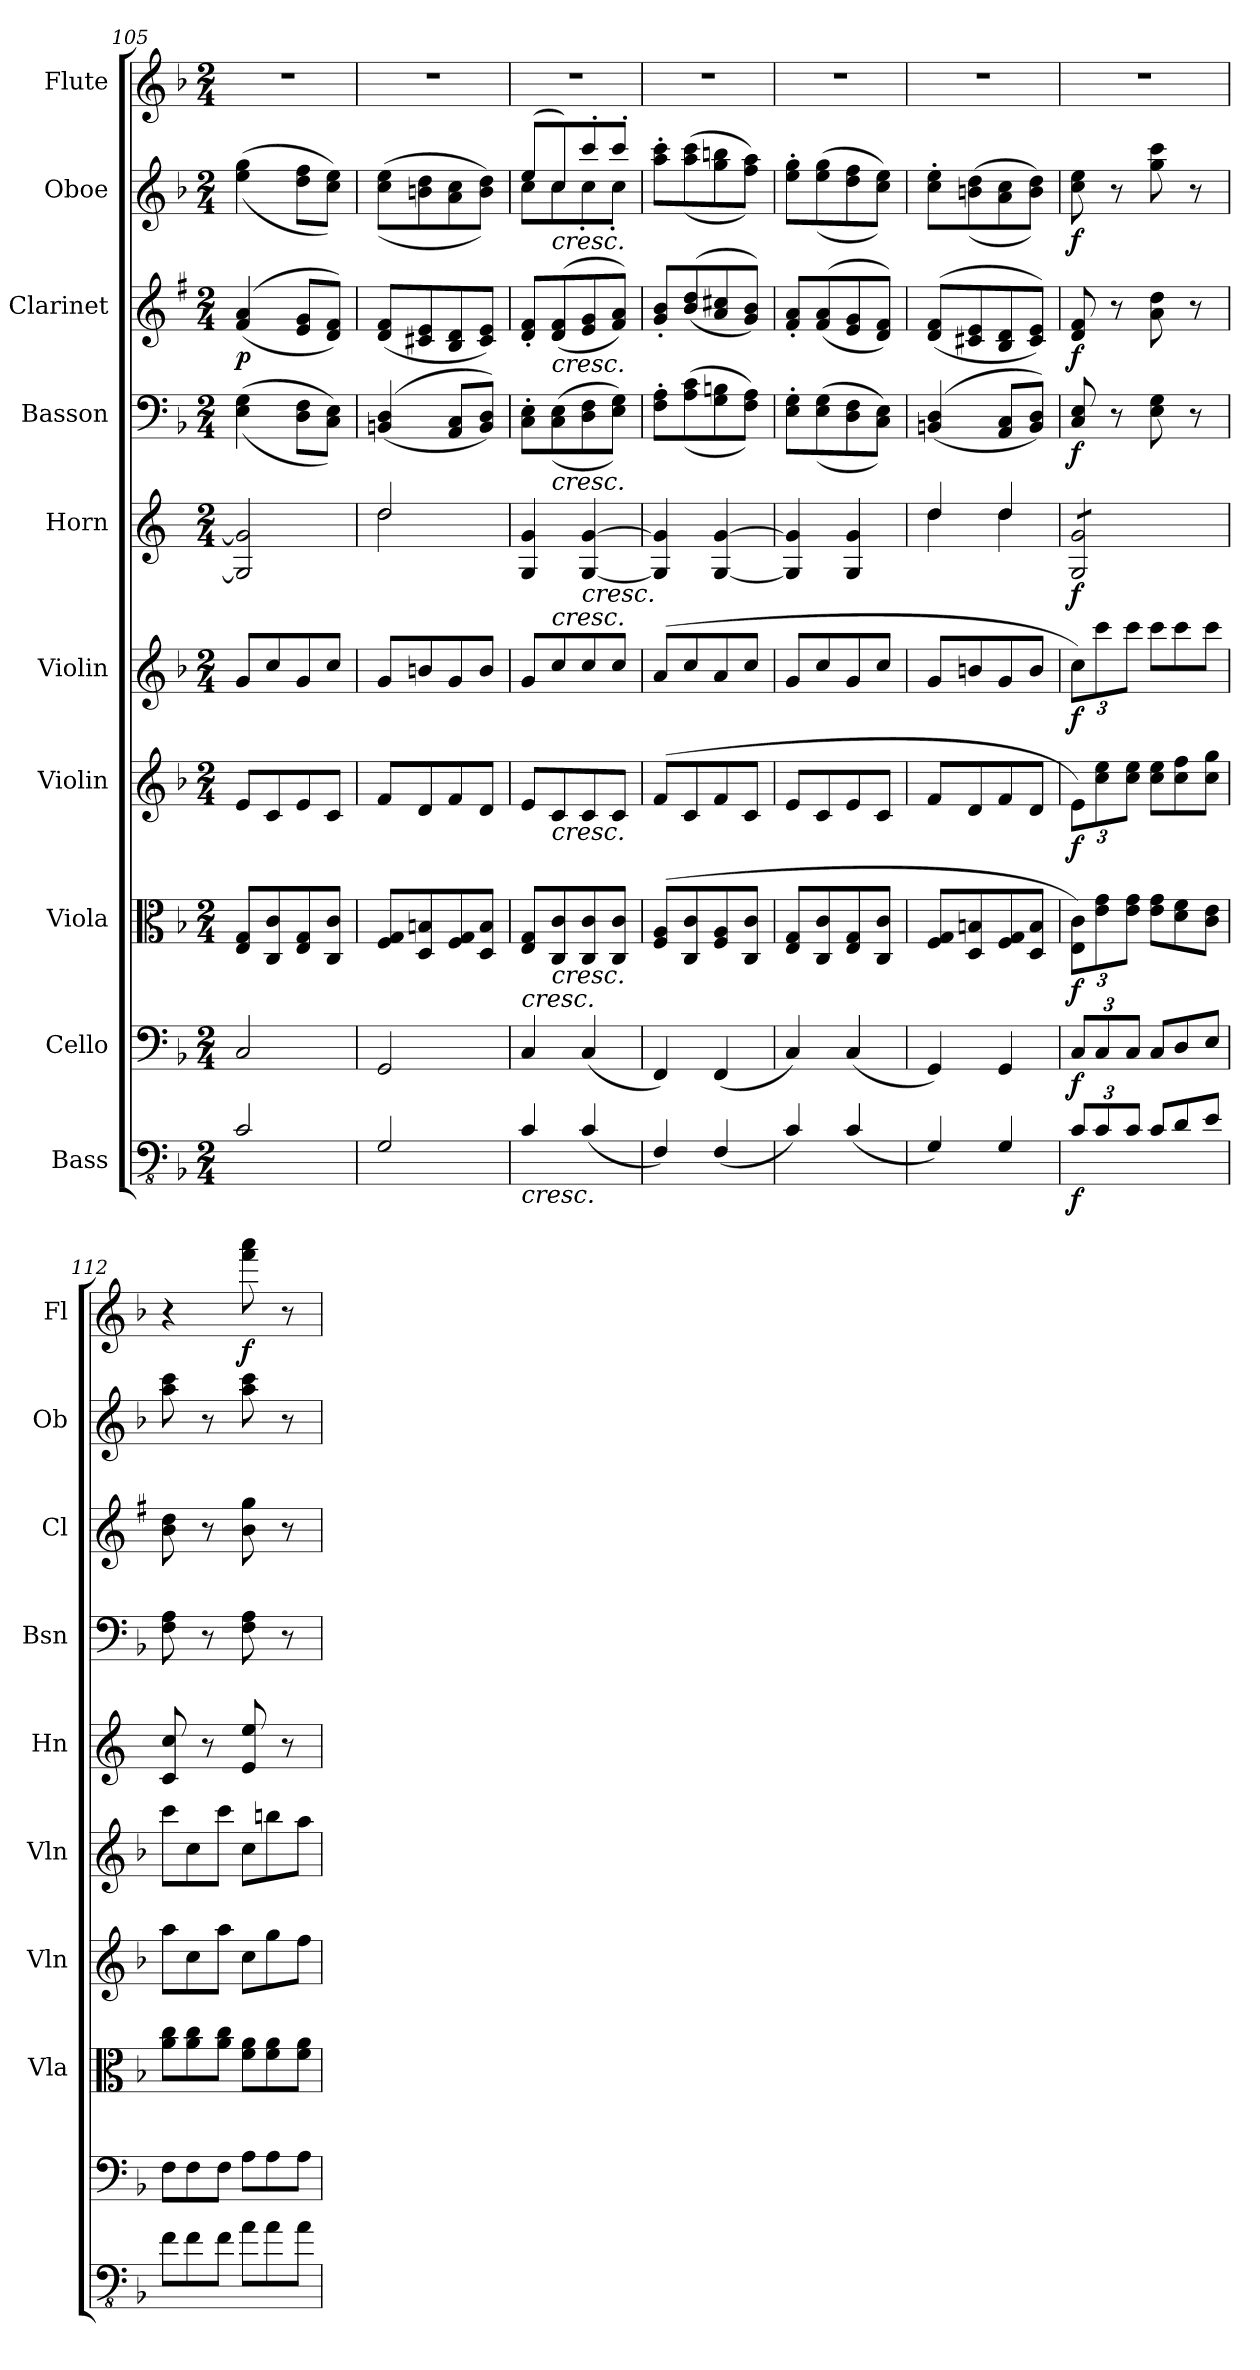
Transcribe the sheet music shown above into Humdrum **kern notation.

**kern	**dynam	**kern	**dynam	**kern	**dynam	**kern	**dynam	**kern	**dynam	**kern	**dynam	**kern	**dynam	**kern	**dynam	**kern	**dynam	**kern	**dynam
*part10	*part10	*part9	*part9	*part8	*part8	*part7	*part7	*part6	*part6	*part5	*part5	*part4	*part4	*part3	*part3	*part2	*part2	*part1	*part1
*staff10	*staff10	*staff9	*staff9	*staff8	*staff8	*staff7	*staff7	*staff6	*staff6	*staff5	*staff5	*staff4	*staff4	*staff3	*staff3	*staff2	*staff2	*staff1	*staff1
*I"Bass	*	*I"Cello	*	*I"Viola	*	*I"Violin	*	*I"Violin	*	*I"Horn	*	*I"Basson	*	*I"Clarinet	*	*I"Oboe	*	*I"Flute	*
*	*	*	*	*I'Vla	*	*I'Vln	*	*I'Vln	*	*I'Hn	*	*I'Bsn	*	*I'Cl	*	*I'Ob	*	*I'Fl	*
*clefFv4	*	*clefF4	*	*clefC3	*	*clefG2	*	*clefG2	*	*clefG2	*	*clefF4	*	*clefG2	*	*clefG2	*	*clefG2	*
*ITrd7c12	*	*	*	*	*	*	*	*	*	*ITrd4c7	*	*	*	*ITrd1c2	*	*	*	*	*
*k[b-]	*	*k[b-]	*	*k[b-]	*	*k[b-]	*	*k[b-]	*	*k[b-]	*	*k[b-]	*	*k[b-]	*	*k[b-]	*	*k[b-]	*
*M2/4	*	*M2/4	*	*M2/4	*	*M2/4	*	*M2/4	*	*M2/4	*	*M2/4	*	*M2/4	*	*M2/4	*	*M2/4	*
=105	=105	=105	=105	=105	=105	=105	=105	=105	=105	=105	=105	=105	=105	=105	=105	=105	=105	=105	=105
!	!	!	!	!	!	!	!	!	!	!	!	!	!	!	!LO:DY:b	!	!	!	!
2CC/	.	2C/	.	8E/ 8G/L	.	8e/L	.	8g/L	.	2C/] 2c/]	.	(<(>4E\ 4G\	.	(>(<4e/ 4g/	p	(<(>4ee\ 4gg\	.	2r	.
.	.	.	.	8C/ 8c/	.	8c/	.	8cc/	.	.	.	.	.	.	.	.	.	.	.
.	.	.	.	8E/ 8G/	.	8e/	.	8g/	.	.	.	8D\ 8F\L	.	8d/ 8f/L	.	8dd\ 8ff\L	.	.	.
.	.	.	.	8C/ 8c/J	.	8c/J	.	8cc/J	.	.	.	8C\ 8E\J))	.	8c/ 8e/J))	.	8cc\ 8ee\J))	.	.	.
!!LO:PB:g=z
=106	=106	=106	=106	=106	=106	=106	=106	=106	=106	=106	=106	=106	=106	=106	=106	=106	=106	=106	=106
*	*	*	*	*	*	*	*	*	*	*^	*	*	*	*	*	*	*	*	*
2GGG/	.	2GG/	.	8F/ 8G/L	.	8f/L	.	8g/L	.	2g/	2g\	.	(<(>4BBn/ 4D/	.	(<8c/ 8e/L	.	(<(>8cc\ 8ee\L	.	2r	.
.	.	.	.	8D/ 8Bn/	.	8d/	.	8bn/	.	.	.	.	.	.	8Bn/ 8d/	.	8bn\ 8dd\	.	.	.
.	.	.	.	8F/ 8G/	.	8f/	.	8g/	.	.	.	.	8AA/ 8C/L	.	8A/ 8c/	.	8a\ 8cc\	.	.	.
.	.	.	.	8D/ 8B/J	.	8d/J	.	8b/J	.	.	.	.	8BB/ 8D/J))	.	8B/ 8d/J)	.	8b\ 8dd\J))	.	.	.
*	*	*	*	*	*	*	*	*	*	*v	*v	*	*	*	*	*	*	*	*	*
=107	=107	=107	=107	=107	=107	=107	=107	=107	=107	=107	=107	=107	=107	=107	=107	=107	=107	=107	=107
*	*	*	*	*	*	*	*	*	*	*	*	*	*	*	*	*^	*	*	*
!	!	!LO:TX:a:i:t=cresc.	!	!	!	!	!	!	!	!	!	!	!	!	!	!	!	!	!	!
!LO:TX:b:i:t=cresc.	!	!	!	!	!	!	!	!	!	!	!	!	!	!	!	!	!	!	!	!
4CC/	.	4C/	.	8E/ 8G/L	.	8e/L	.	8g/L	.	4C/ 4c/	.	8C\' 8E\'L	.	8c/' 8e/'L	.	(>8ee/L	8cc\L	.	2r	.
!	!	!	!	!	!	!	!	!	!	!	!	!	!	!	!	!LO:TX:b:i:t=cresc.	!	!	!	!
!	!	!	!	!	!	!	!	!	!	!	!	!	!	!LO:TX:b:i:t=cresc.	!	!	!	!	!	!
!	!	!	!	!	!	!	!	!	!	!	!	!LO:TX:b:i:t=cresc.	!	!	!	!	!	!	!	!
!	!	!	!	!	!	!	!	!LO:TX:a:i:t=cresc.	!	!	!	!	!	!	!	!	!	!	!	!
!	!	!	!	!	!	!LO:TX:b:i:t=cresc.	!	!	!	!	!	!	!	!	!	!	!	!	!	!
!	!	!	!	!LO:TX:b:i:t=cresc.	!	!	!	!	!	!	!	!	!	!	!	!	!	!	!	!
.	.	.	.	8C/ 8c/	.	8c/	.	8cc/	.	.	.	(>(<8C\ 8E\	.	(>(<8c/ 8e/	.	8cc/)	8cc\	.	.	.
!	!	!	!	!	!	!	!	!	!	!LO:TX:b:i:t=cresc.	!	!	!	!	!	!	!	!	!	!
(<4CC/	.	(<4C/	.	8C/ 8c/	.	8c/	.	8cc/	.	[4C/ [4c/	.	8D\ 8F\	.	8d/ 8f/	.	8ccc'/	8cc'\	.	.	.
.	.	.	.	8C/ 8c/J	.	8c/J	.	8cc/J	.	.	.	8E\ 8G\J))	.	8e/ 8g/J))	.	8ccc'/J	8cc'\J	.	.	.
*	*	*	*	*	*	*	*	*	*	*	*	*	*	*	*	*v	*v	*	*	*
=108	=108	=108	=108	=108	=108	=108	=108	=108	=108	=108	=108	=108	=108	=108	=108	=108	=108	=108	=108
4FFF/)	.	4FF/)	.	(<8F/ 8A/L	.	(<8f/L	.	(<8a/L	.	4C/] 4c/]	.	8F\' 8A\'L	.	8f/' 8a/'L	.	8aa\' 8ccc\'L	.	2r	.
.	.	.	.	8C/ 8c/	.	8c/	.	8cc/	.	.	.	(<(>8A\ 8c\	.	(>(<8a/ 8cc/	.	(>(<8aa\ 8ccc\	.	.	.
(<4FFF/	.	(<4FF/	.	8F/ 8A/	.	8f/	.	8a/	.	[4C/ [4c/	.	8G\ 8Bn\	.	8g/ 8bn/	.	8gg\ 8bbn\	.	.	.
.	.	.	.	8C/ 8c/J	.	8c/J	.	8cc/J	.	.	.	8F\ 8A\J))	.	8f/ 8a/J))	.	8ff\ 8aa\J))	.	.	.
=109	=109	=109	=109	=109	=109	=109	=109	=109	=109	=109	=109	=109	=109	=109	=109	=109	=109	=109	=109
4CC/)	.	4C/)	.	8E/ 8G/L	.	8e/L	.	8g/L	.	4C/] 4c/]	.	8E\' 8G\'L	.	8e/' 8g/'L	.	8ee\' 8gg\'L	.	2r	.
.	.	.	.	8C/ 8c/	.	8c/	.	8cc/	.	.	.	(<(>8E\ 8G\	.	(>(<8e/ 8g/	.	(>(<8ee\ 8gg\	.	.	.
(<4CC/	.	(<4C/	.	8E/ 8G/	.	8e/	.	8g/	.	4C/ 4c/	.	8D\ 8F\	.	8d/ 8f/	.	8dd\ 8ff\	.	.	.
.	.	.	.	8C/ 8c/J	.	8c/J	.	8cc/J	.	.	.	8C\ 8E\J))	.	8c/ 8e/J))	.	8cc\ 8ee\J))	.	.	.
=110	=110	=110	=110	=110	=110	=110	=110	=110	=110	=110	=110	=110	=110	=110	=110	=110	=110	=110	=110
*	*	*	*	*	*	*	*	*	*	*^	*	*	*	*	*	*	*	*	*
4GGG/)	.	4GG/)	.	8F/ 8G/L	.	8f/L	.	8g/L	.	4g/	4g\	.	(<(>4BBn/ 4D/	.	(>(<8c/ 8e/L	.	8cc\' 8ee\'L	.	2r	.
.	.	.	.	8D/ 8Bn/	.	8d/	.	8bn/	.	.	.	.	.	.	8Bn/ 8d/	.	(>(<8bn\ 8dd\	.	.	.
4GGG/	.	4GG/	.	8F/ 8G/	.	8f/	.	8g/	.	4g/	4g\	.	8AA/ 8C/L	.	8A/ 8c/	.	8a\ 8cc\	.	.	.
.	.	.	.	8D/ 8B/J	.	8d/J	.	8b/J	.	.	.	.	8BB/ 8D/J))	.	8B/ 8d/J))	.	8b\ 8dd\J))	.	.	.
*	*	*	*	*	*	*	*	*	*	*v	*v	*	*	*	*	*	*	*	*	*
=111	=111	=111	=111	=111	=111	=111	=111	=111	=111	=111	=111	=111	=111	=111	=111	=111	=111	=111	=111
*Xbrackettup	*	*Xbrackettup	*	*Xbrackettup	*	*Xbrackettup	*	*Xbrackettup	*	*	*	*	*	*	*	*	*	*	*
!	!LO:DY:b	!	!LO:DY:b	!	!LO:DY:b	!	!LO:DY:b	!	!LO:DY:b	!	!LO:DY:b	!	!LO:DY:b	!	!LO:DY:b	!	!LO:DY:b	!	!
*	*	*	*	*	*	*	*	*	*	*tremolo	*	*	*	*	*	*	*	*	*
12CC/L	f	12C/L	f	12E\ 12c\L)	f	12e\L)	f	12cc\L)	f	12C/ 12c/L	f	8C/ 8E/	f	8c/ 8e/	f	8cc\ 8ee\	f	2r	.
12CC/	.	12C/	.	12e\ 12g\	.	12cc\ 12ee\	.	12ccc\	.	12C/ 12c/	.	.	.	.	.	.	.	.	.
.	.	.	.	.	.	.	.	.	.	.	.	8r	.	8r	.	8r	.	.	.
12CC/J	.	12C/J	.	12e\ 12g\J	.	12cc\ 12ee\J	.	12ccc\J	.	12C/ 12c/	.	.	.	.	.	.	.	.	.
*Xtuplet	*	*Xtuplet	*	*Xtuplet	*	*Xtuplet	*	*Xtuplet	*	*	*	*	*	*	*	*	*	*	*
12CC/L	.	12C/L	.	12e\ 12g\L	.	12cc\ 12ee\L	.	12ccc\L	.	12C/ 12c/	.	8E\ 8G\	.	8g\ 8cc\	.	8gg\ 8ccc\	.	.	.
12DD/	.	12D/	.	12d\ 12f\	.	12cc\ 12ff\	.	12ccc\	.	12C/ 12c/	.	.	.	.	.	.	.	.	.
.	.	.	.	.	.	.	.	.	.	.	.	8r	.	8r	.	8r	.	.	.
12EE/J	.	12E/J	.	12c\ 12e\J	.	12cc\ 12gg\J	.	12ccc\J	.	12C/ 12c/J	.	.	.	.	.	.	.	.	.
*	*	*	*	*	*	*	*	*	*	*Xtremolo	*	*	*	*	*	*	*	*	*
!!LO:PB:g=z
=112	=112	=112	=112	=112	=112	=112	=112	=112	=112	=112	=112	=112	=112	=112	=112	=112	=112	=112	=112
12FF\L	.	12F\L	.	12a\ 12cc\L	.	12aa\L	.	12ccc\L	.	8F/ 8f/	.	8F\ 8A\	.	8a\ 8cc\	.	8aa\ 8ccc\	.	4r	.
12FF\	.	12F\	.	12a\ 12cc\	.	12cc\	.	12cc\	.	.	.	.	.	.	.	.	.	.	.
.	.	.	.	.	.	.	.	.	.	8r	.	8r	.	8r	.	8r	.	.	.
12FF\J	.	12F\J	.	12a\ 12cc\J	.	12aa\J	.	12ccc\J	.	.	.	.	.	.	.	.	.	.	.
!	!	!	!	!	!	!	!	!	!	!	!	!	!	!	!	!	!	!	!LO:DY:b
12AA\L	.	12A\L	.	12f\ 12a\L	.	12cc\L	.	12cc\L	.	8A/ 8a/	.	8F\ 8A\	.	8a\ 8ff\	.	8aa\ 8ccc\	.	8fff\ 8aaa\	f
12AA\	.	12A\	.	12f\ 12a\	.	12gg\	.	12bbn\	.	.	.	.	.	.	.	.	.	.	.
.	.	.	.	.	.	.	.	.	.	8r	.	8r	.	8r	.	8r	.	8r	.
12AA\J	.	12A\J	.	12f\ 12a\J	.	12ff\J	.	12aa\J	.	.	.	.	.	.	.	.	.	.	.
=	=	=	=	=	=	=	=	=	=	=	=	=	=	=	=	=	=	=	=
*-	*-	*-	*-	*-	*-	*-	*-	*-	*-	*-	*-	*-	*-	*-	*-	*-	*-	*-	*-
